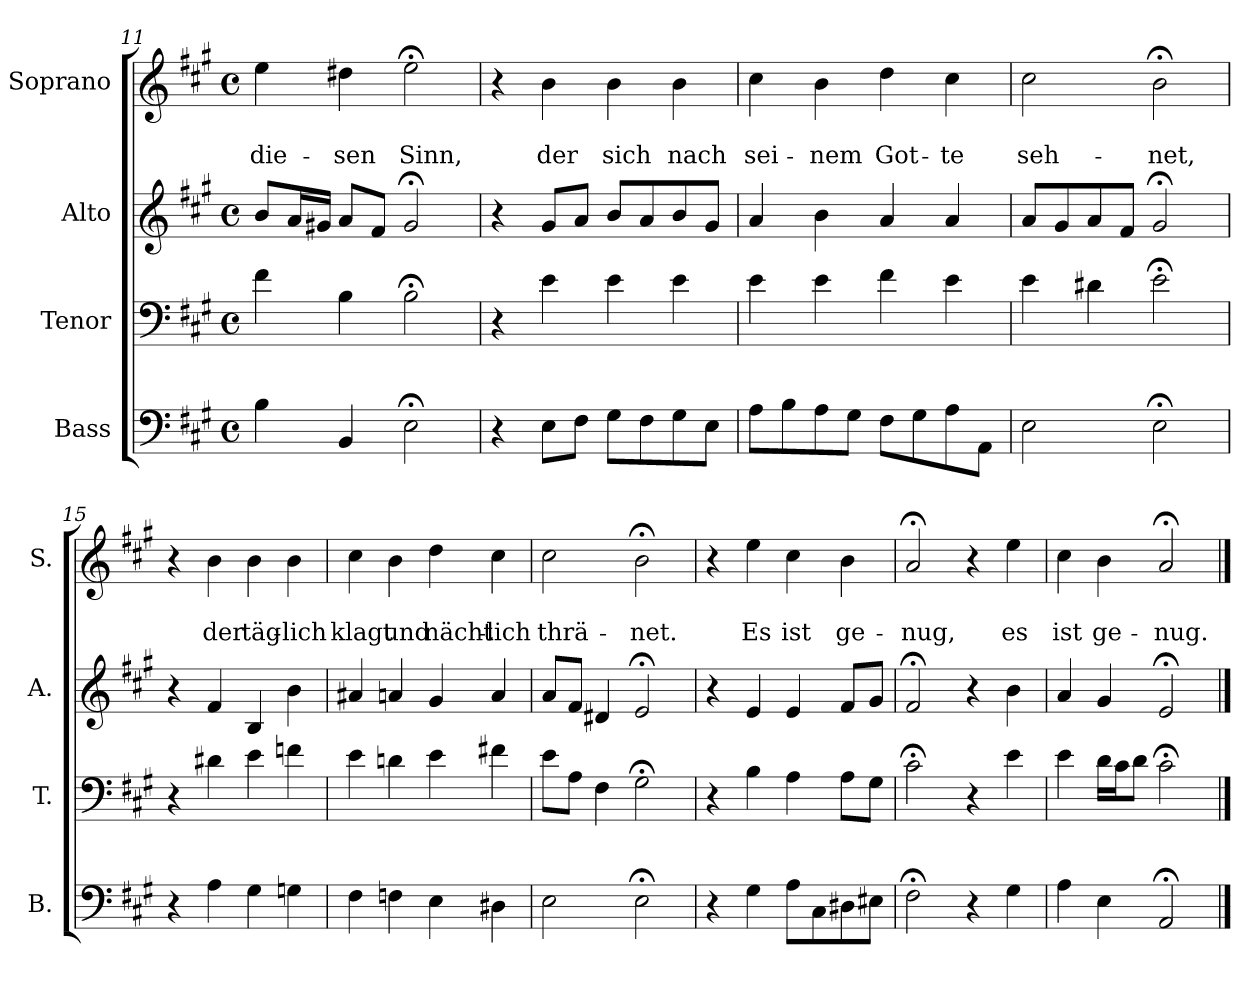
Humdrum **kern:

**kern	**kern	**kern	**kern	**text	**text
*part4	*part3	*part2	*part1	*part1	*part1
*staff4	*staff3	*staff2	*staff1	*staff1	*staff1
*I"Bass	*I"Tenor	*I"Alto	*I"Soprano	*	*
*I'B.	*I'T.	*I'A.	*I'S.	*	*
*clefF4	*clefF4	*clefG2	*clefG2	*	*
*k[f#c#g#]	*k[f#c#g#]	*k[f#c#g#]	*k[f#c#g#]	*	*
*A:	*A:	*A:	*A:	*	*
*M4/4	*M4/4	*M4/4	*M4/4	*	*
*met(c)	*met(c)	*met(c)	*met(c)	*	*
=11	=11	=11	=11	=11	=11
4B\	4f#\	8b/L	4ee\	.	die-
.	.	16a/L	.	.	.
.	.	16g#X/JJ	.	.	.
4BB/	4B\	8a/L	4dd#X\	.	-sen
.	.	8f#/J	.	.	.
2E;<\	2B;<\	2g#;</	2ee;<\	.	Sinn,
!!LO:LB:g=z
=12	=12	=12	=12	=12	=12
4r	4r	4r	4r	.	.
8E\L	4e\	8g#/L	4b\	.	der
8F#\J	.	8a/J	.	.	.
8G#\L	4e\	8b/L	4b\	.	sich
8F#\	.	8a/	.	.	.
8G#\	4e\	8b/	4b\	.	nach
8E\J	.	8g#/J	.	.	.
=13	=13	=13	=13	=13	=13
8A\L	4e\	4a/	4cc#\	.	sei-
8B\	.	.	.	.	.
8A\	4e\	4b\	4b\	.	-nem
8G#\J	.	.	.	.	.
8F#\L	4f#\	4a/	4dd\	.	Got-
8G#\	.	.	.	.	.
8A\	4e\	4a/	4cc#\	.	-te
8AA\J	.	.	.	.	.
=14	=14	=14	=14	=14	=14
2E\	4e\	8a/L	2cc#\	.	seh-
.	.	8g#/	.	.	.
.	4d#X\	8a/	.	.	.
.	.	8f#/J	.	.	.
2E;<\	2e;<\	2g#;</	2b;<\	.	-net,
!!LO:PB:g=z
=15	=15	=15	=15	=15	=15
4r	4r	4r	4r	.	.
4A\	4d#X\	4f#/	4b\	.	der
4G#\	4e\	4B/	4b\	.	täg-
4Gn\	4fn\	4b\	4b\	.	-lich
=16	=16	=16	=16	=16	=16
4F#\	4e\	4a#X/	4cc#\	.	klagt
4Fn\	4dn\	4an/	4b\	.	und
4E\	4e\	4g#/	4dd\	.	nächt-
4D#X\	4f#X\	4a/	4cc#\	.	-lich
=17	=17	=17	=17	=17	=17
2E\	8e\L	8a/L	2cc#\	.	thrä-
.	8A\J	8f#/J	.	.	.
.	4F#\	4d#X/	.	.	.
2E;<\	2G#;<\	2e;</	2b;<\	.	-net.
!!LO:LB:g=z
=18	=18	=18	=18	=18	=18
4r	4r	4r	4r	.	.
4G#\	4B\	4e/	4ee\	.	Es
8A\L	4A\	4e/	4cc#\	.	ist
8C#\	.	.	.	.	.
8D#X\	8A\L	8f#/L	4b\	.	ge-
8E#X\J	8G#\J	8g#/J	.	.	.
=19	=19	=19	=19	=19	=19
2F#;<\	2c#;<\	2f#;</	2a;</	.	-nug,
4r	4r	4r	4r	.	.
4G#\	4e\	4b\	4ee\	.	es
=20	=20	=20	=20	=20	=20
4A\	4e\	4a/	4cc#\	.	ist
4E\	16d\LL	4g#/	4b\	.	ge-
.	16c#\J	.	.	.	.
.	8d\J	.	.	.	.
2AA;</	2c#;<\	2e;</	2a;</	.	-nug.
==	==	==	==	==	==
*-	*-	*-	*-	*-	*-
